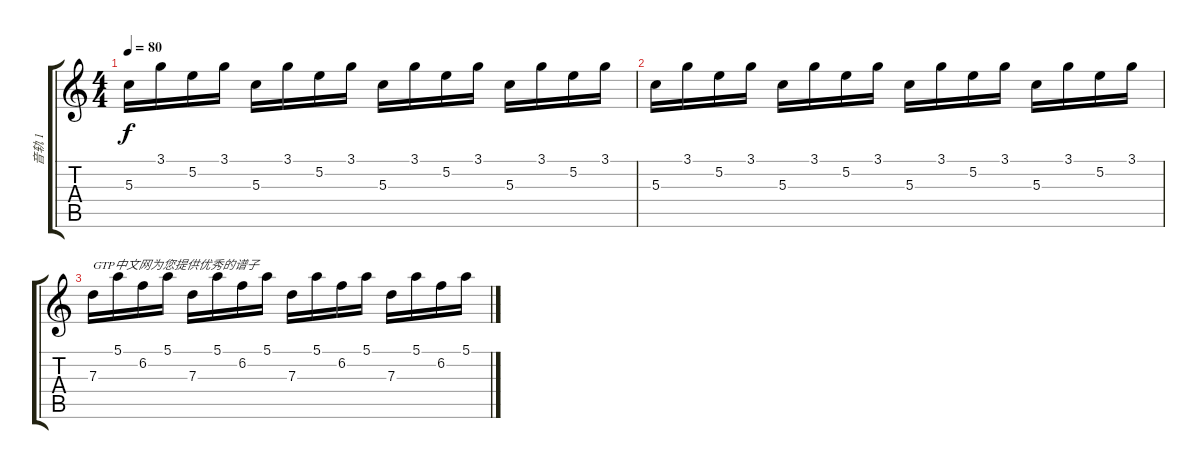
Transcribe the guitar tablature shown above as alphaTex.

\track ("音轨 1" "音轨 1") {instrument acousticguitarsteel}
\staff {score tabs}
\tuning (E4 B3 G3 D3 A2 E2) {hide}
\ts (4 4)
\tempo 80
\clef g2
\ks c
5.3.16{dy f} 3.1.16 5.2.16 3.1.16 5.3.16 3.1.16 5.2.16 3.1.16 5.3.16 3.1.16 5.2.16 3.1.16 5.3.16 3.1.16 5.2.16 3.1.16 |
5.3.16 3.1.16 5.2.16 3.1.16 5.3.16 3.1.16 5.2.16 3.1.16 5.3.16 3.1.16 5.2.16 3.1.16 5.3.16 3.1.16 5.2.16 3.1.16 |
7.3.16{txt "GTP中文网为您提供优秀的谱子"} 5.1.16 6.2.16 5.1.16 7.3.16 5.1.16 6.2.16 5.1.16 7.3.16 5.1.16 6.2.16 5.1.16 7.3.16 5.1.16 6.2.16 5.1.16
